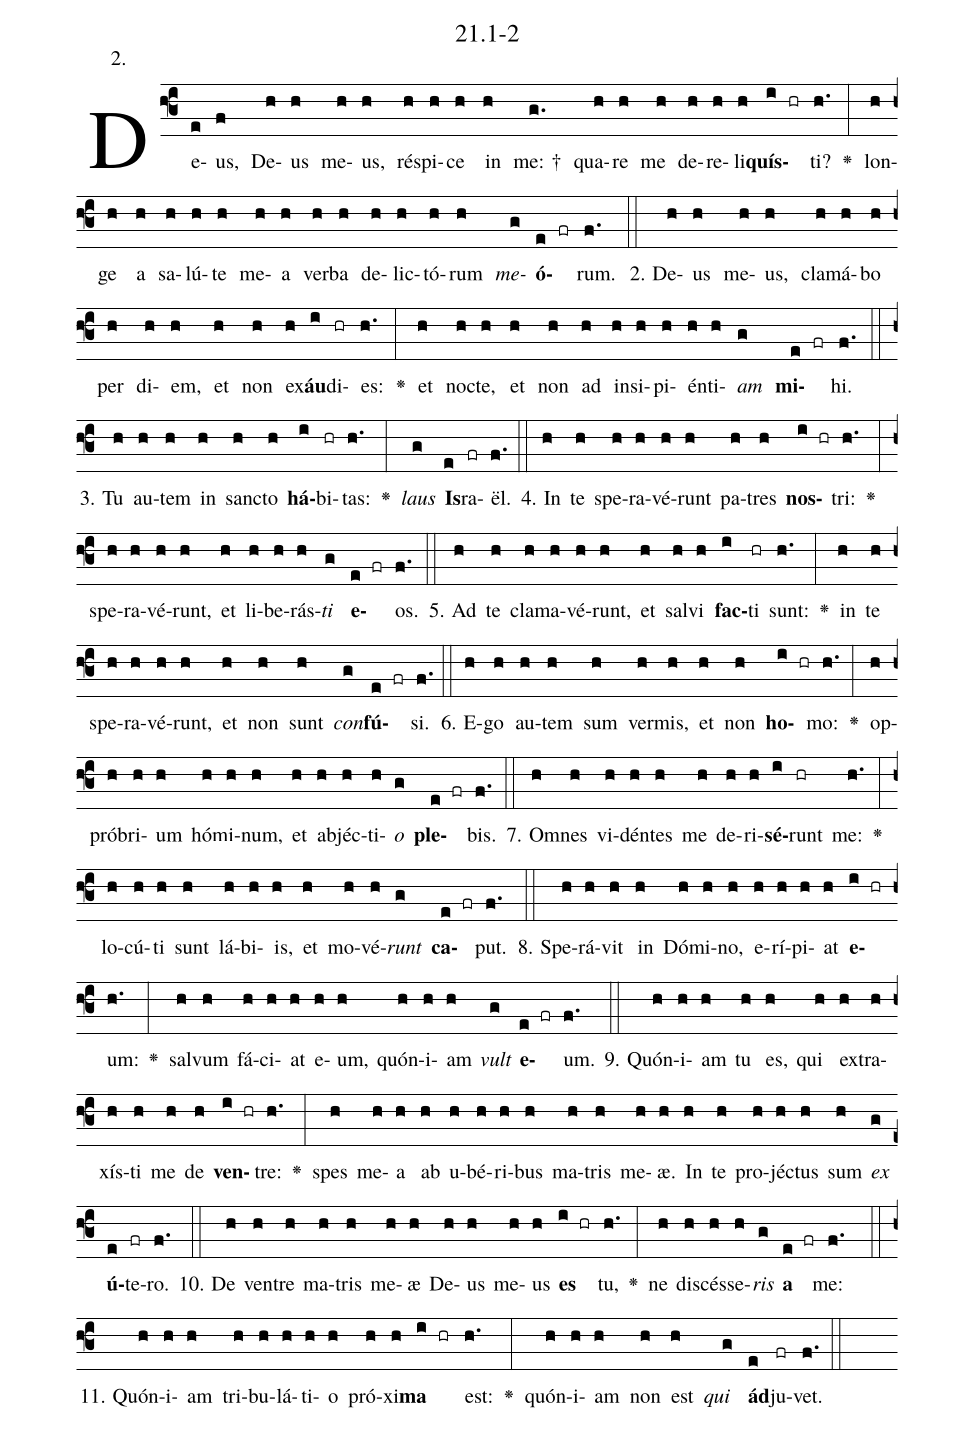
name: 21.1-2;
annotation: 2.;
%%
(f3)De(e)us,(f) De(h)us(h) me(h)us,(h) ré(h)spi(h)ce(h) in(h) me: †(g.) qua(h)re(h) me(h) de(h)re(h)li(h)<b>quís</b>(i hr)ti?(h.) <v>\greheightstar</v>(:) lon(h)ge(h) a(h) sa(h)lú(h)te(h) me(h)a(h) ver(h)ba(h) de(h)lic(h)tó(h)rum(h) <i>me</i>(g)<b>ó</b>(e fr)rum.(f.) (::)
2. De(h)us(h) me(h)us,(h) cla(h)má(h)bo(h) per(h) di(h)em,(h) et(h) non(h) ex(h)<b>áu</b>(i)di(hr)es:(h.) <v>\greheightstar</v>(:) et(h) noc(h)te,(h) et(h) non(h) ad(h) in(h)si(h)pi(h)én(h)ti(h)<i>am</i>(g) <b>mi</b>(e fr)hi.(f.) (::)
3. Tu(h) au(h)tem(h) in(h) sanc(h)to(h) <b>há</b>(i)bi(hr)tas:(h.) <v>\greheightstar</v>(:) <i>laus</i>(g) <b>Is</b>(e)ra(fr)ël.(f.) (::)
4. In(h) te(h) spe(h)ra(h)vé(h)runt(h) pa(h)tres(h) <b>nos</b>(i hr)tri:(h.) <v>\greheightstar</v>(:) spe(h)ra(h)vé(h)runt,(h) et(h) li(h)be(h)rás(h)<i>ti</i>(g) <b>e</b>(e fr)os.(f.) (::)
5. Ad(h) te(h) cla(h)ma(h)vé(h)runt,(h) et(h) sal(h)vi(h) <b>fac</b>(i)ti(hr) sunt:(h.) <v>\greheightstar</v>(:) in(h) te(h) spe(h)ra(h)vé(h)runt,(h) et(h) non(h) sunt(h) <i>con</i>(g)<b>fú</b>(e fr)si.(f.) (::)
6. E(h)go(h) au(h)tem(h) sum(h) ver(h)mis,(h) et(h) non(h) <b>ho</b>(i hr)mo:(h.) <v>\greheightstar</v>(:) op(h)pró(h)bri(h)um(h) hó(h)mi(h)num,(h) et(h) ab(h)jéc(h)ti(h)<i>o</i>(g) <b>ple</b>(e fr)bis.(f.) (::)
7. Om(h)nes(h) vi(h)dén(h)tes(h) me(h) de(h)ri(h)<b>sé</b>(i)runt(hr) me:(h.) <v>\greheightstar</v>(:) lo(h)cú(h)ti(h) sunt(h) lá(h)bi(h)is,(h) et(h) mo(h)vé(h)<i>runt</i>(g) <b>ca</b>(e fr)put.(f.) (::)
8. Spe(h)rá(h)vit(h) in(h) Dó(h)mi(h)no,(h) e(h)rí(h)pi(h)at(h) <b>e</b>(i hr)um:(h.) <v>\greheightstar</v>(:) sal(h)vum(h) fá(h)ci(h)at(h) e(h)um,(h) quón(h)i(h)am(h) <i>vult</i>(g) <b>e</b>(e fr)um.(f.) (::)
9. Quón(h)i(h)am(h) tu(h) es,(h) qui(h) ex(h)tra(h)xís(h)ti(h) me(h) de(h) <b>ven</b>(i hr)tre:(h.) <v>\greheightstar</v>(:) spes(h) me(h)a(h) ab(h) u(h)bé(h)ri(h)bus(h) ma(h)tris(h) me(h)æ.(h) In(h) te(h) pro(h)jéc(h)tus(h) sum(h) <i>ex</i>(g) <b>ú</b>(e)te(fr)ro.(f.) (::)
10. De(h) ven(h)tre(h) ma(h)tris(h) me(h)æ(h) De(h)us(h) me(h)us(h) <b>es</b>(i hr) tu,(h.) <v>\greheightstar</v>(:) ne(h) di(h)scés(h)se(h)<i>ris</i>(g) <b>a</b>(e fr) me:(f.) (::)
11. Quón(h)i(h)am(h) tri(h)bu(h)lá(h)ti(h)o(h) pró(h)xi(h)<b>ma</b>(i hr) est:(h.) <v>\greheightstar</v>(:) quón(h)i(h)am(h) non(h) est(h) <i>qui</i>(g) <b>ád</b>(e)ju(fr)vet.(f.) (::)
